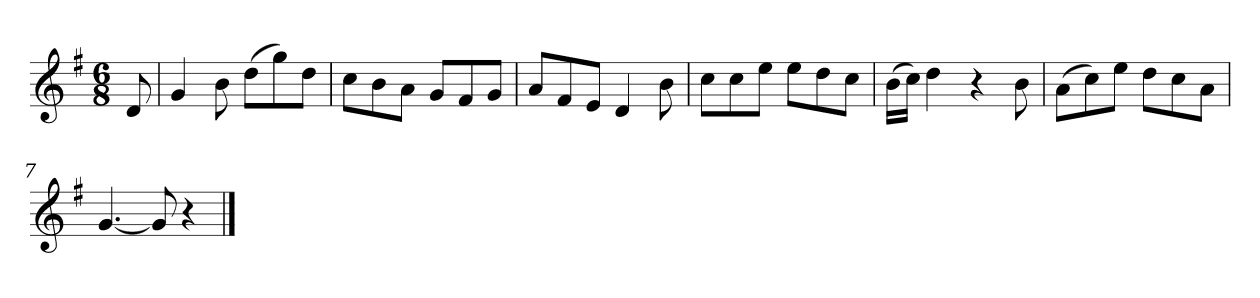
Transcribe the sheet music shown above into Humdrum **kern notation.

**kern
*part1
*staff1
*k[f#]
*M6/8
*MM120
=
8d
=1
4g
8b
(8ddL
8gg)
8ddJ
=2
8ccL
8b
8aJ
8gL
8f#
8gJ
=3
8aL
8f#
8eJ
4d
8b
=4
8ccL
8cc
8eeJ
8eeL
8dd
8ccJ
=5
(16bLL
16ccJJ)
4dd
4r
8b
=6
(8aL
8cc)
8eeJ
8ddL
8cc
8aJ
=7
[4.g
8g]
4r
==
*-
